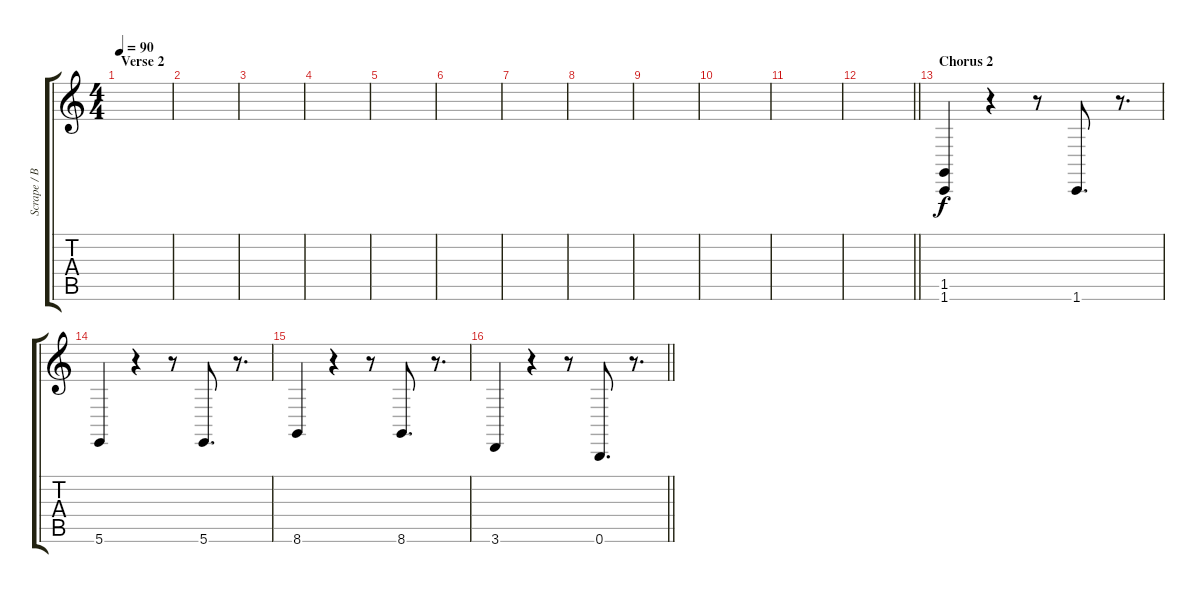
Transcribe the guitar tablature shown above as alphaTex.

\track ("Scrape / Bass Notes" "Scrape / B") {instrument guitarfretnoise}
\staff {score tabs}
\tuning (Db4 Ab3 E3 B2 Gb2 B1) {hide}
\ts (4 4)
\section ("" "Verse 2")
\tempo 90
\clef g2
\ks c
|
|
|
|
|
|
|
|
|
|
|
\barLineRight lightlight
|
\section ("" "Chorus 2")
(1.5 1.6).4{volume 16 instrument lead1square} r.4 r.8 1.6.8{d} r.8{d} |
5.6.4 r.4 r.8 5.6.8{d} r.8{d} |
8.6.4 r.4 r.8 8.6.8{d} r.8{d} |
\barLineRight lightlight
3.6.4 r.4 r.8 0.6.8{d} r.8{d}
